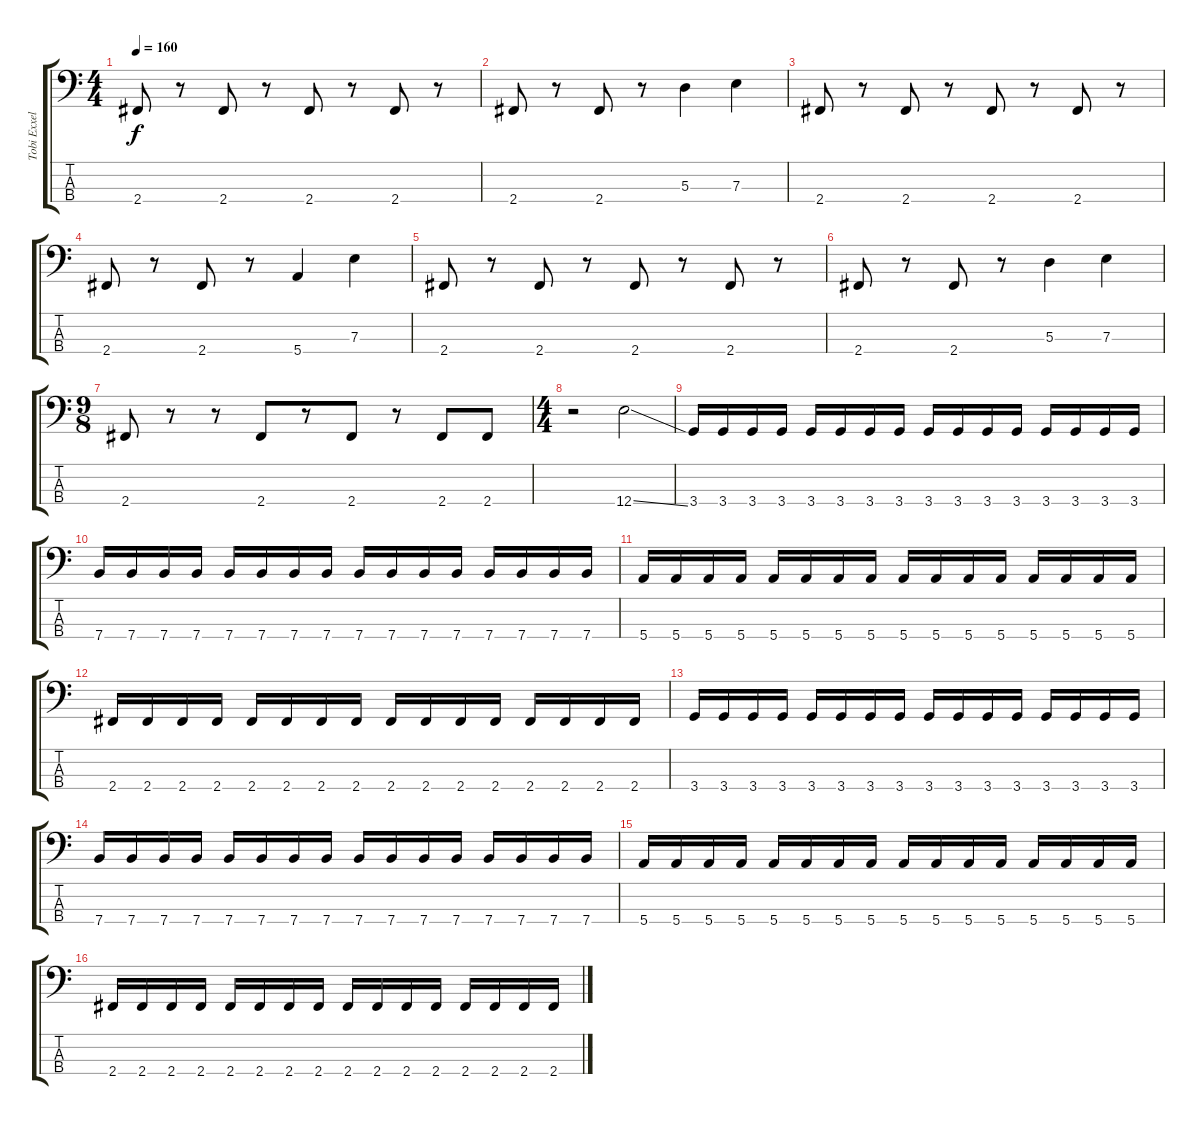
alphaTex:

\track ("Tobi Exxel" "Tobi Exxel") {instrument electricbasspick}
\staff {score tabs}
\tuning (G2 D2 A1 E1) {hide}
\ts (4 4)
\tempo 160
\clef f4
\ks c
2.4.8{dy f} r.8 2.4.8 r.8 2.4.8 r.8 2.4.8 r.8 |
2.4.8 r.8 2.4.8 r.8 5.3.4 7.3.4 |
2.4.8 r.8 2.4.8 r.8 2.4.8 r.8 2.4.8 r.8 |
2.4.8 r.8 2.4.8 r.8 5.4.4 7.3.4 |
2.4.8 r.8 2.4.8 r.8 2.4.8 r.8 2.4.8 r.8 |
2.4.8 r.8 2.4.8 r.8 5.3.4 7.3.4 |
\ts (9 8)
2.4.8 r.8 r.8 2.4.8 r.8 2.4.8 r.8 2.4.8 2.4.8 |
\ts (4 4)
r.2 12.4{ss}.2 |
3.4.16 3.4.16 3.4.16 3.4.16 3.4.16 3.4.16 3.4.16 3.4.16 3.4.16 3.4.16 3.4.16 3.4.16 3.4.16 3.4.16 3.4.16 3.4.16 |
7.4.16 7.4.16 7.4.16 7.4.16 7.4.16 7.4.16 7.4.16 7.4.16 7.4.16 7.4.16 7.4.16 7.4.16 7.4.16 7.4.16 7.4.16 7.4.16 |
5.4.16 5.4.16 5.4.16 5.4.16 5.4.16 5.4.16 5.4.16 5.4.16 5.4.16 5.4.16 5.4.16 5.4.16 5.4.16 5.4.16 5.4.16 5.4.16 |
2.4.16 2.4.16 2.4.16 2.4.16 2.4.16 2.4.16 2.4.16 2.4.16 2.4.16 2.4.16 2.4.16 2.4.16 2.4.16 2.4.16 2.4.16 2.4.16 |
3.4.16 3.4.16 3.4.16 3.4.16 3.4.16 3.4.16 3.4.16 3.4.16 3.4.16 3.4.16 3.4.16 3.4.16 3.4.16 3.4.16 3.4.16 3.4.16 |
7.4.16 7.4.16 7.4.16 7.4.16 7.4.16 7.4.16 7.4.16 7.4.16 7.4.16 7.4.16 7.4.16 7.4.16 7.4.16 7.4.16 7.4.16 7.4.16 |
5.4.16 5.4.16 5.4.16 5.4.16 5.4.16 5.4.16 5.4.16 5.4.16 5.4.16 5.4.16 5.4.16 5.4.16 5.4.16 5.4.16 5.4.16 5.4.16 |
2.4.16 2.4.16 2.4.16 2.4.16 2.4.16 2.4.16 2.4.16 2.4.16 2.4.16 2.4.16 2.4.16 2.4.16 2.4.16 2.4.16 2.4.16 2.4.16
